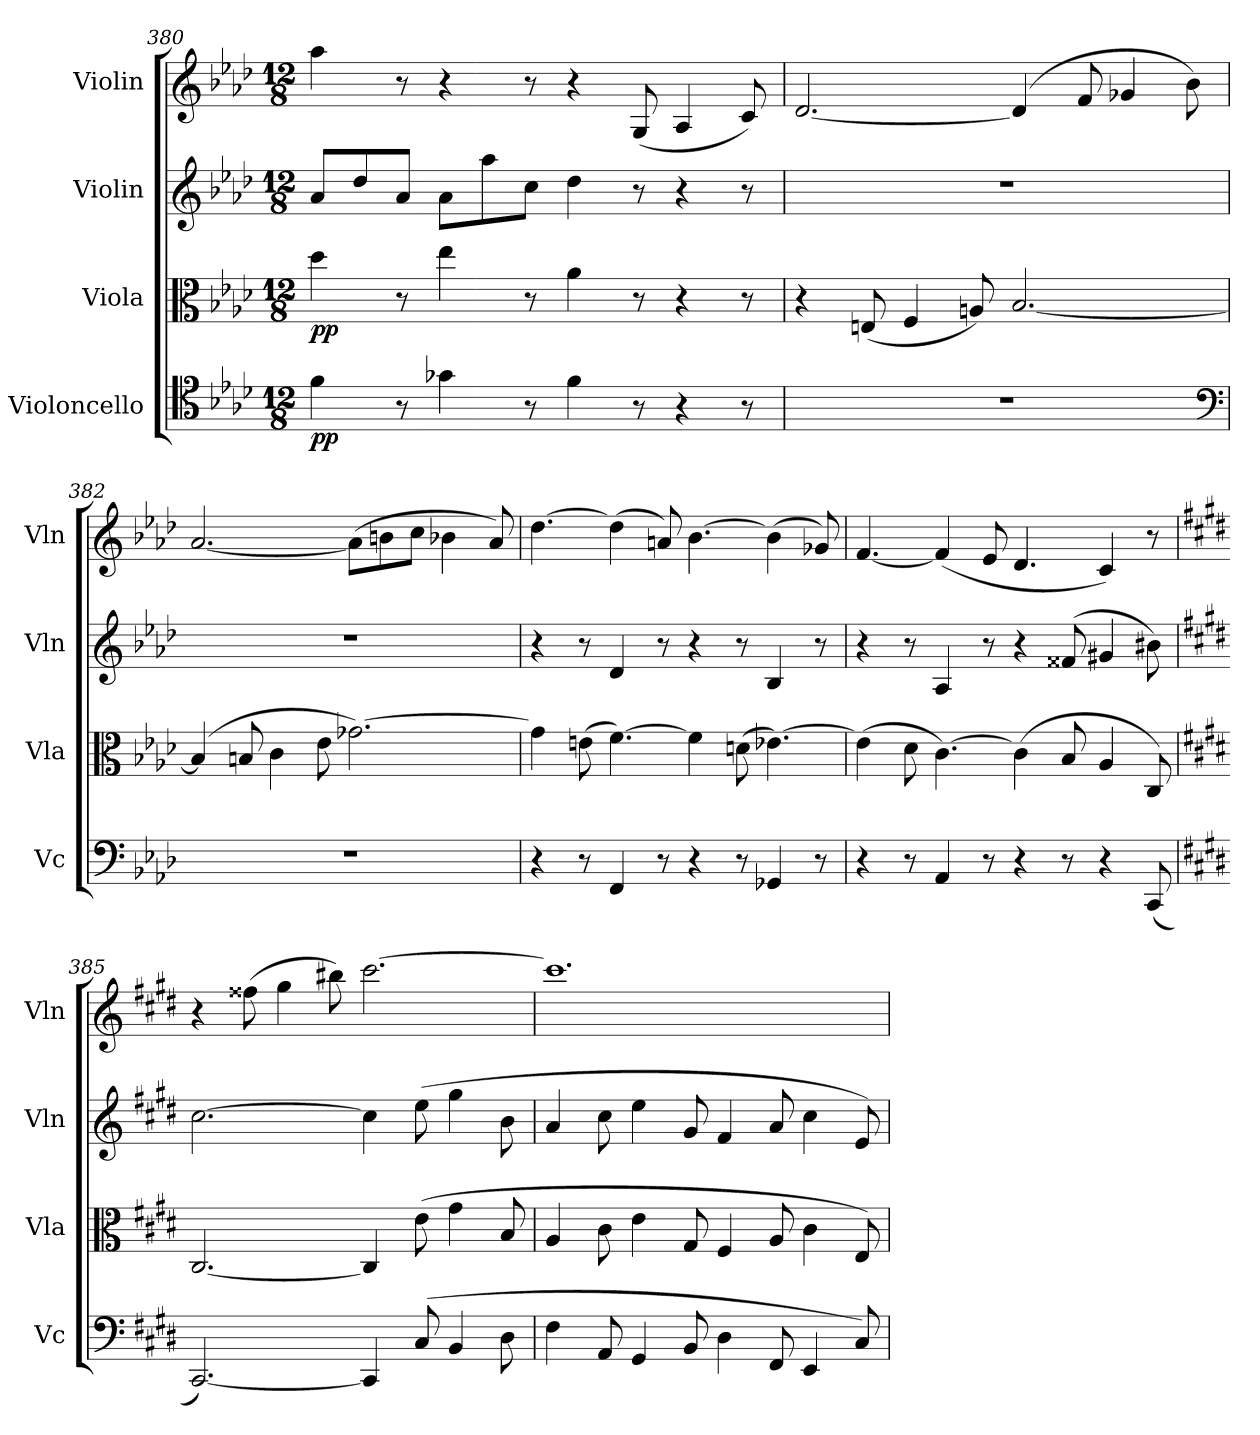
**kern	**dynam	**kern	**dynam	**kern	**kern
*part4	*part4	*part3	*part3	*part2	*part1
*staff4	*staff4	*staff3	*staff3	*staff2	*staff1
*I"Violoncello	*	*I"Viola	*	*I"Violin	*I"Violin
*I'Vc	*	*I'Vla	*	*I'Vln	*I'Vln
*clefC4	*	*clefC3	*	*clefG2	*clefG2
*k[b-e-a-d-]	*	*k[b-e-a-d-]	*	*k[b-e-a-d-]	*k[b-e-a-d-]
*M12/8	*	*M12/8	*	*M12/8	*M12/8
=380	=380	=380	=380	=380	=380
4f	pp	4dd-	pp	8a-/L	4aa-
.	.	.	.	8dd-/	.
8r	.	8r	.	8a-/J	8r
4g-X	.	4ee-	.	8a-\L	4r
.	.	.	.	8aa-\	.
8r	.	8r	.	8cc\J	8r
4f	.	4a-	.	4dd-	4r
8r	.	8r	.	8r	(8G
4r	.	4r	.	4r	4A-
8r	.	8r	.	8r	8c)
=381	=381	=381	=381	=381	=381
1.r	.	4r	.	1.r	[2.d-
.	.	(8En	.	.	.
.	.	4F	.	.	.
.	.	8An)	.	.	.
.	.	[2.B-	.	.	(4d-]
.	.	.	.	.	8f
.	.	.	.	.	4g-X
.	.	.	.	.	8b-)
*clefF4	*	*	*	*	*
=382	=382	=382	=382	=382	=382
1.r	.	(4B-]	.	1.r	[2.a-
.	.	8Bn	.	.	.
.	.	4c	.	.	.
.	.	8e-	.	.	.
.	.	[2.g-X)	.	.	(8a-\L]
.	.	.	.	.	8bn\
.	.	.	.	.	8cc\J
.	.	.	.	.	4b-X
.	.	.	.	.	8a-)
=383	=383	=383	=383	=383	=383
4r	.	4g-]	.	4r	[4.dd-
8r	.	(8en	.	8r	.
4FF	.	[4.f)	.	4d-	(4dd-]
8r	.	.	.	8r	8an)
4r	.	4f]	.	4r	[4.b-
8r	.	(8dn	.	8r	.
4GG-X	.	[4.e-X)	.	4B-	(4b-]
8r	.	.	.	8r	8g-X)
=384	=384	=384	=384	=384	=384
4r	.	(4e-]	.	4r	[4.f
8r	.	8d-	.	8r	.
4AA-	.	[4.c)	.	4A-	(4f]
8r	.	.	.	8r	8e-
4r	.	(4c]	.	4r	4.d-
8r	.	8B-	.	(8f##X	.
4r	.	4A-	.	4g#X	4c)
(8CC	.	8C)	.	8b#X)	8r
=385	=385	=385	=385	=385	=385
*k[f#c#g#d#]	*	*k[f#c#g#d#]	*	*k[f#c#g#d#]	*k[f#c#g#d#]
[2.CC#)	.	[2.C#	.	[2.cc#	4r
.	.	.	.	.	(8ff##X
.	.	.	.	.	4gg#
.	.	.	.	.	8bb#X)
4CC#]	.	4C#]	.	4cc#]	[2.ccc#
(8C#	.	(8e	.	(8ee	.
4BB	.	4g#	.	4gg#	.
8D#	.	8B	.	8b	.
=386	=386	=386	=386	=386	=386
4F#	.	4A	.	4a	1.ccc#]
8AA	.	8c#	.	8cc#	.
4GG#	.	4e	.	4ee	.
8BB	.	8G#	.	8g#	.
4D#	.	4F#	.	4f#	.
8FF#	.	8A	.	8a	.
4EE	.	4c#	.	4cc#	.
8C#)	.	8E)	.	8e)	.
=	=	=	=	=	=
*-	*-	*-	*-	*-	*-
